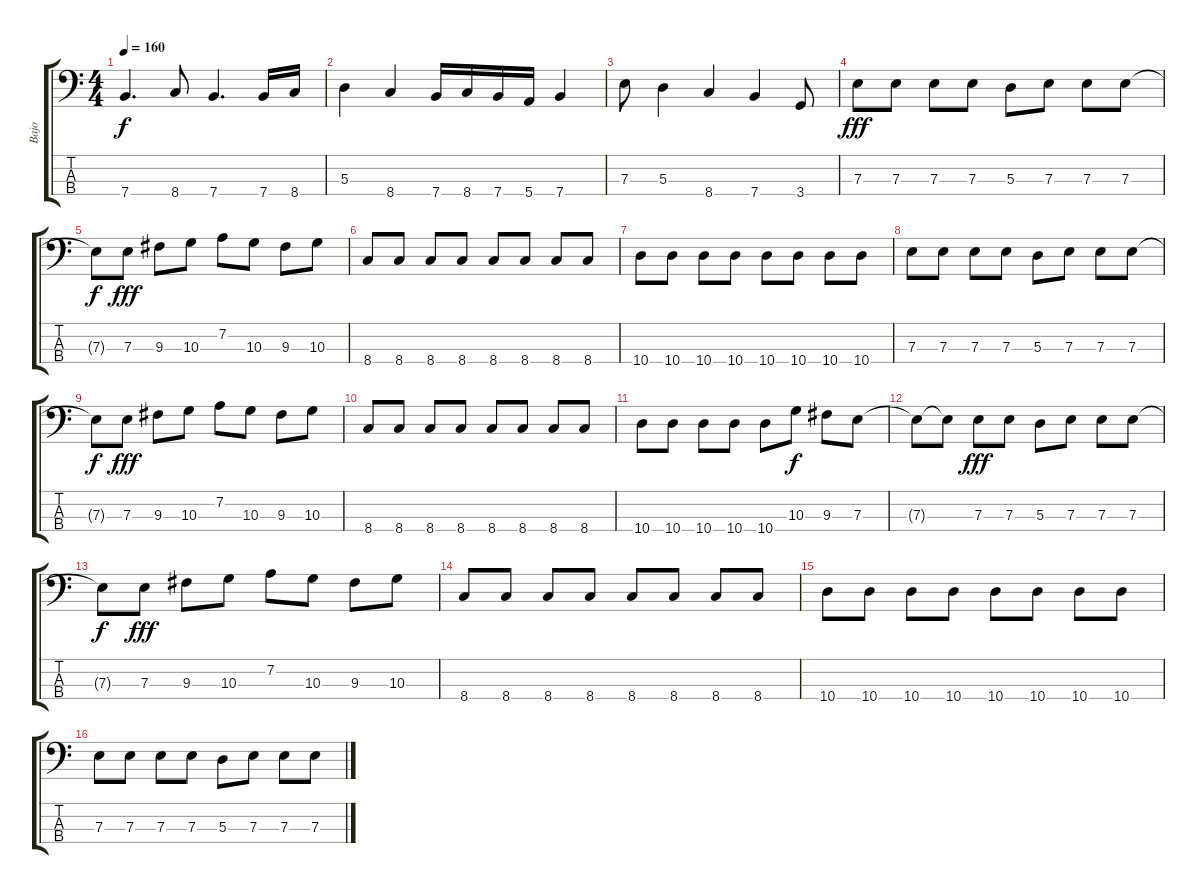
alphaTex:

\track ("Bajo" "Bajo") {instrument electricbassfinger}
\staff {score tabs}
\tuning (G2 D2 A1 E1) {hide}
\ts (4 4)
\tempo 160
\clef f4
\ks c
7.4.4{d dy f} 8.4.8 7.4.4{d} 7.4.16 8.4.16 |
5.3.4 8.4.4 7.4.16 8.4.16 7.4.16 5.4.16 7.4.4 |
7.3.8 5.3.4 8.4.4 7.4.4 3.4.8 |
7.3.8{dy fff} 7.3.8 7.3.8 7.3.8 5.3.8 7.3.8 7.3.8 7.3.8 |
7.3{t}.8{dy f} 7.3.8{dy fff} 9.3.8 10.3.8 7.2.8 10.3.8 9.3.8 10.3.8 |
8.4.8 8.4.8 8.4.8 8.4.8 8.4.8 8.4.8 8.4.8 8.4.8 |
10.4.8 10.4.8 10.4.8 10.4.8 10.4.8 10.4.8 10.4.8 10.4.8 |
7.3.8 7.3.8 7.3.8 7.3.8 5.3.8 7.3.8 7.3.8 7.3.8 |
7.3{t}.8{dy f} 7.3.8{dy fff} 9.3.8 10.3.8 7.2.8 10.3.8 9.3.8 10.3.8 |
8.4.8 8.4.8 8.4.8 8.4.8 8.4.8 8.4.8 8.4.8 8.4.8 |
10.4.8 10.4.8 10.4.8 10.4.8 10.4.8 10.3.8{dy f} 9.3.8 7.3.8 |
7.3{t}.8 7.3{t}.8 7.3.8{dy fff} 7.3.8 5.3.8 7.3.8 7.3.8 7.3.8 |
7.3{t}.8{dy f} 7.3.8{dy fff} 9.3.8 10.3.8 7.2.8 10.3.8 9.3.8 10.3.8 |
8.4.8 8.4.8 8.4.8 8.4.8 8.4.8 8.4.8 8.4.8 8.4.8 |
10.4.8 10.4.8 10.4.8 10.4.8 10.4.8 10.4.8 10.4.8 10.4.8 |
7.3.8 7.3.8 7.3.8 7.3.8 5.3.8 7.3.8 7.3.8 7.3.8
